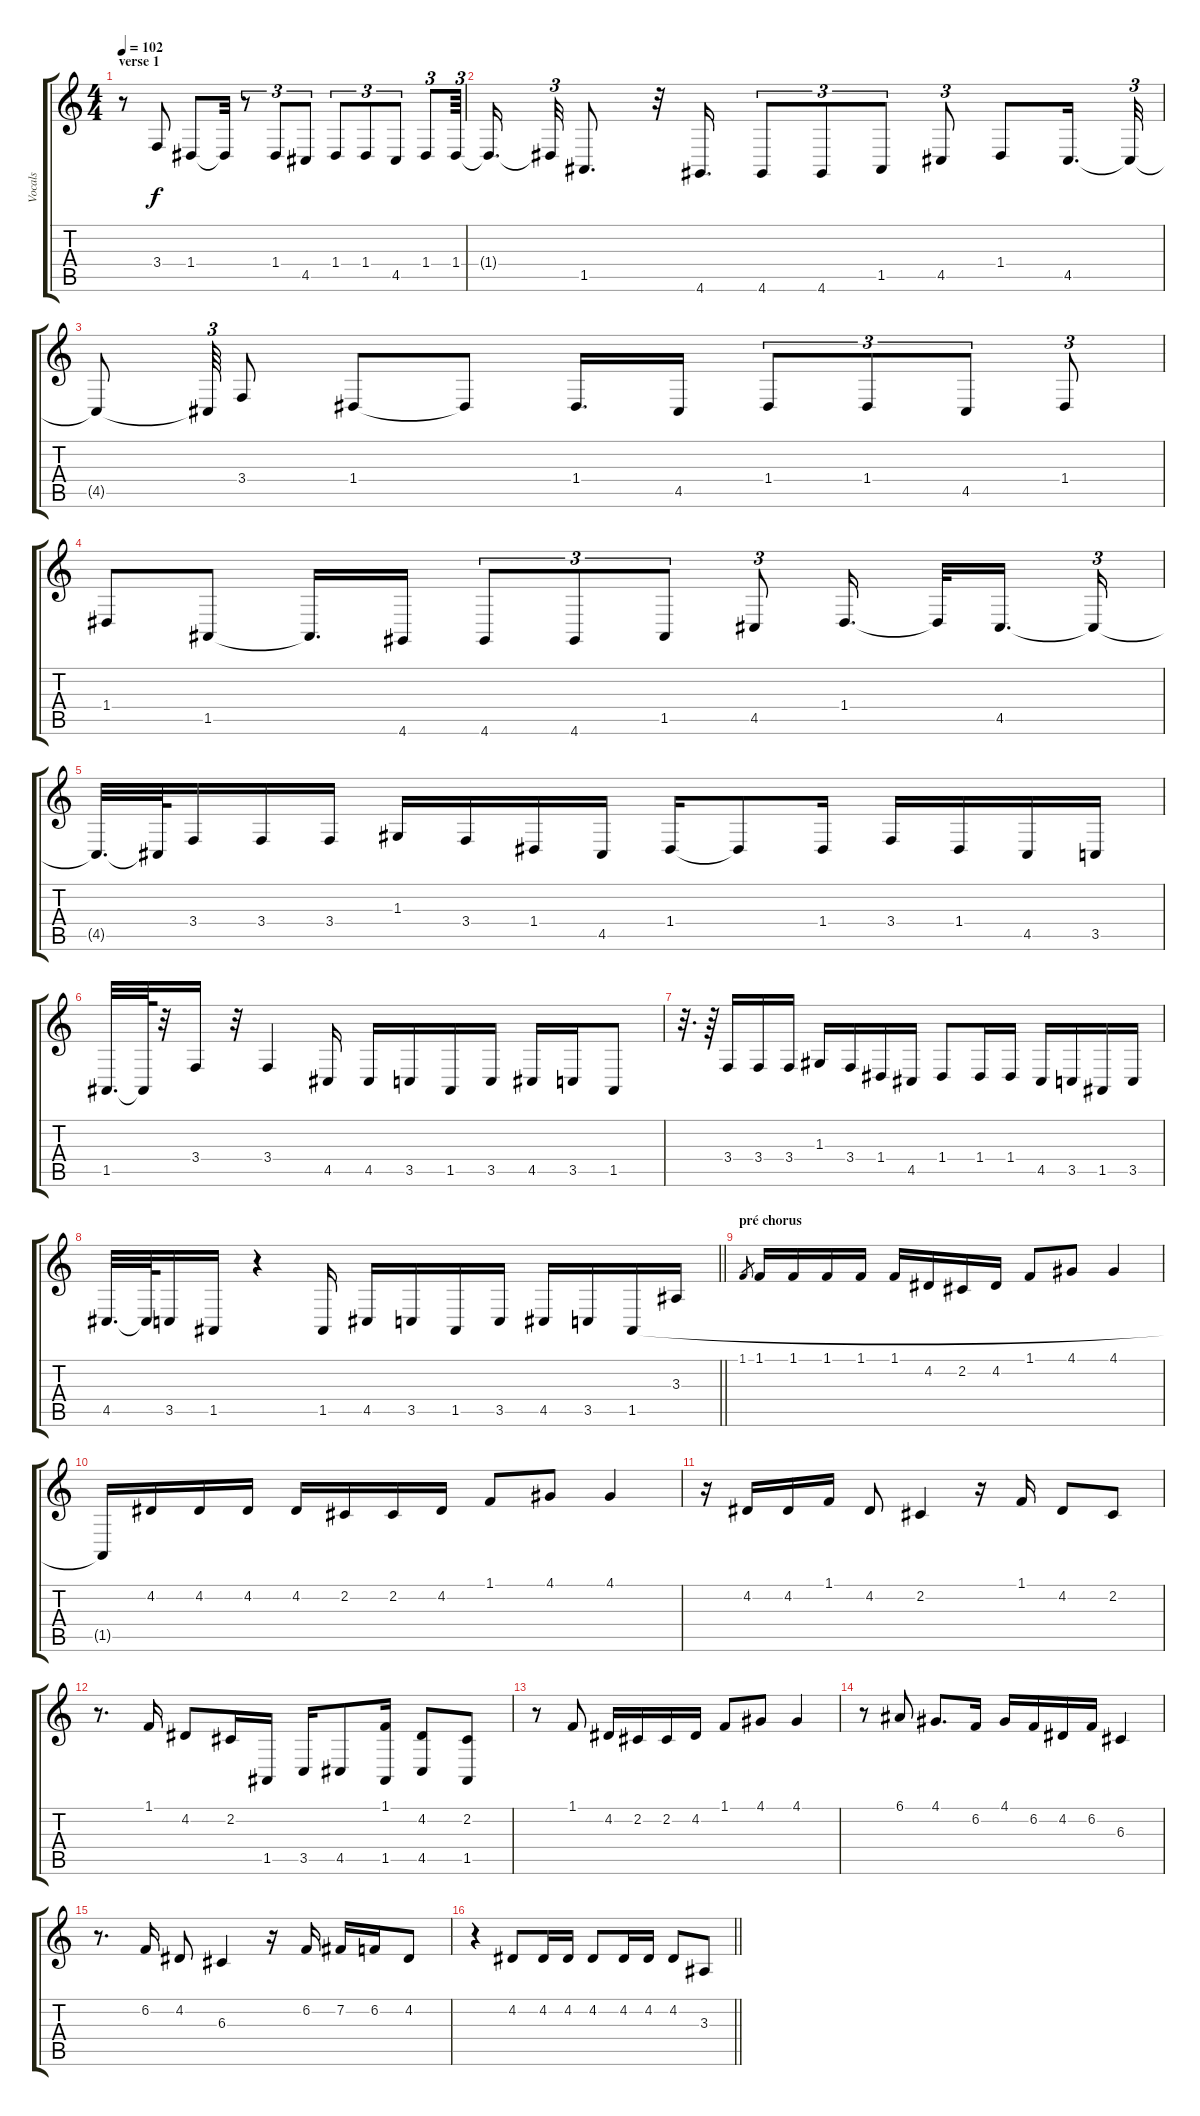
\track ("Vocals" "Vocals") {instrument lead3calliope}
\staff {score tabs}
\tuning (E4 B3 G3 D3 A2 E2) {hide}
\ts (4 4)
\section ("" "verse 1")
\tempo 102
\clef g2
\ks c
r.8{dy f} 3.4.8 1.4.8 1.4{t}.32 r.8{tu (3 2)} 1.4.8{tu (3 2)} 4.5.8{tu (3 2)} 1.4.8{tu (3 2)} 1.4.8{tu (3 2)} 4.5.8{tu (3 2)} 1.4.8{tu (3 2)} 1.4.64{tu (3 2)} |
1.4{t}.16{d beam splitsecondary} 1.4{t}.32{tu (3 2)} 1.5.8{d} r.32 4.6.16{d} 4.6.8{tu (3 2)} 4.6.8{tu (3 2)} 1.5.8{tu (3 2)} 4.5.8{tu (3 2)} 1.4.8 4.5.16{d} 4.5{t}.32{tu (3 2)} |
4.5{t}.8 4.5{t}.64{tu (3 2)} 3.4.8 1.4.8 1.4{t}.8 1.4.16{d} 4.5.16 1.4.8{tu (3 2)} 1.4.8{tu (3 2)} 4.5.8{tu (3 2)} 1.4.8{tu (3 2)} |
1.4.8 1.5.8 1.5{t}.16{d} 4.6.16 4.6.8{tu (3 2)} 4.6.8{tu (3 2)} 1.5.8{tu (3 2)} 4.5.8{tu (3 2)} 1.4.16{d} 1.4{t}.32 4.5.16{d beam splitsecondary} 4.5{t}.16{tu (3 2)} |
4.5{t}.32{d} 4.5{t}.64 3.4.16 3.4.16 3.4.16 1.3.16 3.4.16 1.4.16 4.5.16 1.4.16 1.4{t}.8 1.4.16 3.4.16 1.4.16 4.5.16 3.5.16 |
1.5.32{d} 1.5{t}.64 r.32 3.4.16 r.32 3.4.4 4.5.16 4.5.16 3.5.16 1.5.16 3.5.16 4.5.16 3.5.16 1.5.8 |
r.32{d} r.64 3.4.16 3.4.16 3.4.16 1.3.16 3.4.16 1.4.16 4.5.16 1.4.8 1.4.16 1.4.16 4.5.16 3.5.16 1.5.16 3.5.16 |
\barLineRight lightlight
4.5.32{d} 4.5{t}.64 3.5.16 1.5.16 r.4 1.5.16 4.5.16 3.5.16 1.5.16 3.5.16 4.5.16 3.5.16 1.5.16 3.3.16 |
\section ("" "pré chorus")
1.1.8{gr} 1.1.16 1.1.16 1.1.16 1.1.16 1.1.16 4.2.16 2.2.16 4.2.16 1.1.8 4.1.8 4.1.4 |
1.5{t}.16 4.2.16 4.2.16 4.2.16 4.2.16 2.2.16 2.2.16 4.2.16 1.1.8 4.1.8 4.1.4 |
r.16 4.2.16 4.2.16 1.1.16 4.2.8 2.2.4 r.16 1.1.16 4.2.8 2.2.8 |
r.8{d} 1.1.16 4.2.8 2.2.16 1.5.16 3.5.16 4.5.8 (1.1 1.5).16 (4.2 4.5).8 (2.2 1.5).8 |
r.8 1.1.8 4.2.16 2.2.16 2.2.16 4.2.16 1.1.8 4.1.8 4.1.4 |
r.8 6.1.8 4.1.8{d} 6.2.16 4.1.16 6.2.16 4.2.16 6.2.16 6.3.4 |
r.8{d} 6.2.16 4.2.8 6.3.4 r.16 6.2.16 7.2.16 6.2.16 4.2.8 |
\barLineRight lightlight
r.4 4.2.8 4.2.16 4.2.16 4.2.8 4.2.16 4.2.16 4.2.8 3.3.8
